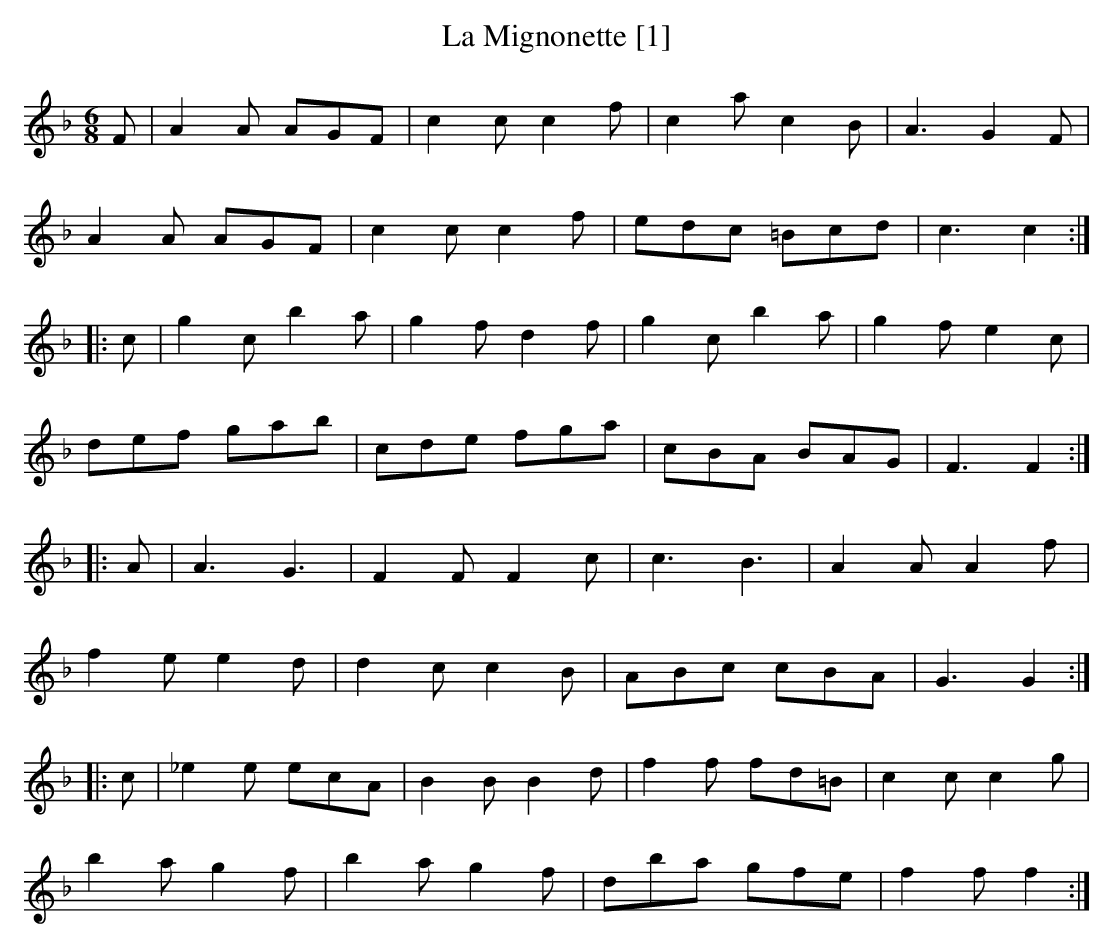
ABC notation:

X:1
T:La Mignonette [1]
M:6/8
L:1/8
K:F
F|A2 A AGF|c2c c2f|c2a c2B|A3 G2F|
A2A AGF|c2c c2f|edc =Bcd|c3 c2:|
|:c|g2c b2a|g2f d2f|g2c b2a|g2f e2c|
def gab|cde fga|cBA BAG|F3 F2:|
|:A|A3 G3|F2F F2c|c3 B3|A2A A2f|
f2e e2d|d2c c2B|ABc cBA|G3 G2:|
|:c|_e2 e ecA|B2B B2d|f2f fd=B|c2c c2g|
b2a g2f|b2a g2f|dba gfe|f2f f2:|]
